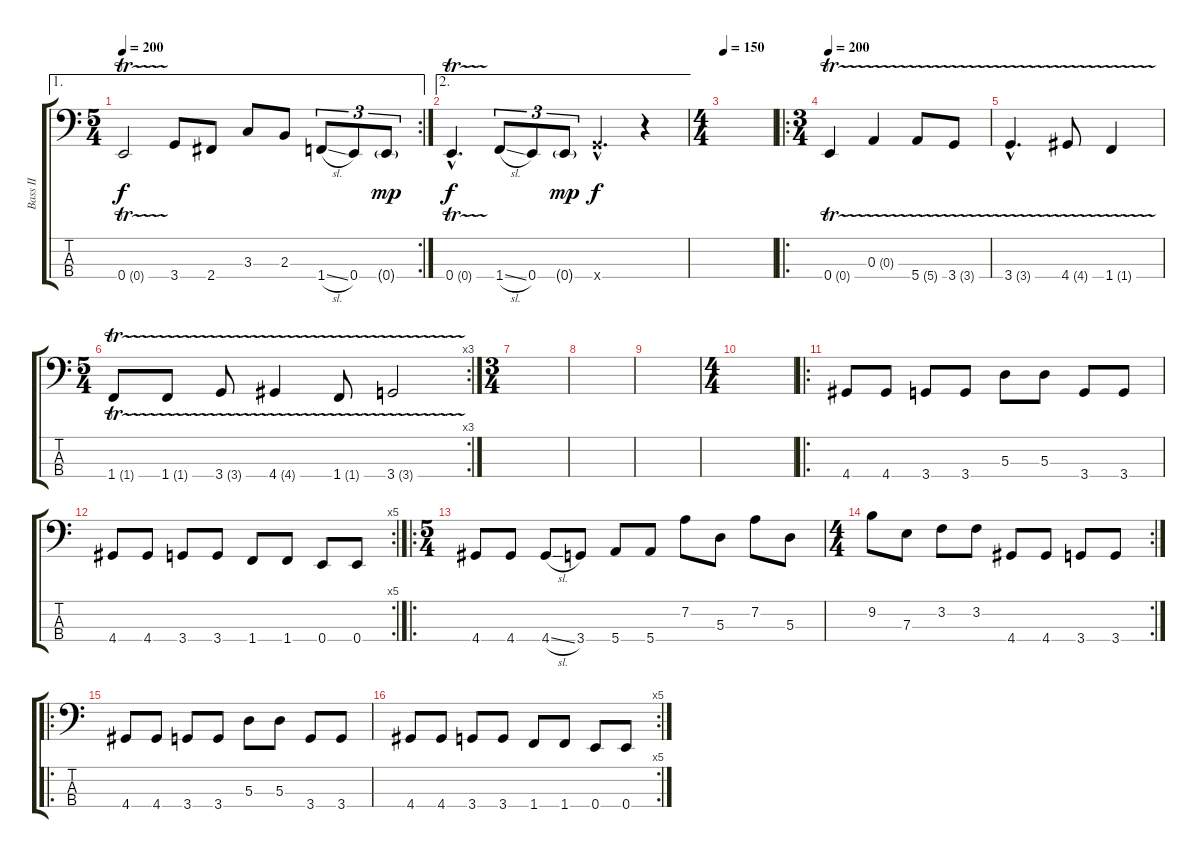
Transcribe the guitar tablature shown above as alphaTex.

\track ("Bass II" "Bass II") {instrument electricbassfinger}
\staff {score tabs}
\tuning (G2 D2 A1 E1) {hide}
\ae 1
\rc 2
\ts (5 4)
\tempo 200
\clef f4
\ks c
0.4{tr (0 16)}.2{dy f} 3.4.8 2.4.8 3.3.8 2.3.8 1.4{sl}.8{tu (3 2)} 0.4.8{tu (3 2)} 0.4{g}.8{tu (3 2) dy mp} |
\ae 2
0.4{tr (0 16) hac}.4{d dy f} 1.4{sl}.8{tu (3 2)} 0.4.8{tu (3 2)} 0.4{g}.8{tu (3 2) dy mp} 3.4{hac x}.4{d dy f} r.4 |
\ts (4 4)
\tempo 150
|
\ro
\ts (3 4)
\tempo 200
0.4{tr (0 16)}.4 0.3{tr (0 16)}.4 5.4{tr (5 16)}.8 3.4{tr (3 16)}.8 |
3.4{tr (3 16) hac}.4{d} 4.4{tr (4 16)}.8 1.4{tr (1 16)}.4 |
\rc 3
\ts (5 4)
1.4{tr (1 16)}.8 1.4{tr (1 16)}.8 3.4{tr (3 16)}.8 4.4{tr (4 16)}.4 1.4{tr (1 16)}.8 3.4{tr (3 16)}.2 |
\ts (3 4)
|
|
|
\ts (4 4)
|
\ro
4.4.8 4.4.8 3.4.8 3.4.8 5.3.8 5.3.8 3.4.8 3.4.8 |
\rc 5
4.4.8 4.4.8 3.4.8 3.4.8 1.4.8 1.4.8 0.4.8 0.4.8 |
\ro
\ts (5 4)
4.4.8 4.4.8 4.4{sl}.8 3.4.8 5.4.8 5.4.8 7.2.8 5.3.8 7.2.8 5.3.8 |
\rc 2
\ts (4 4)
9.2.8 7.3.8 3.2.8 3.2.8 4.4.8 4.4.8 3.4.8 3.4.8 |
\ro
4.4.8 4.4.8 3.4.8 3.4.8 5.3.8 5.3.8 3.4.8 3.4.8 |
\rc 5
4.4.8 4.4.8 3.4.8 3.4.8 1.4.8 1.4.8 0.4.8 0.4.8
